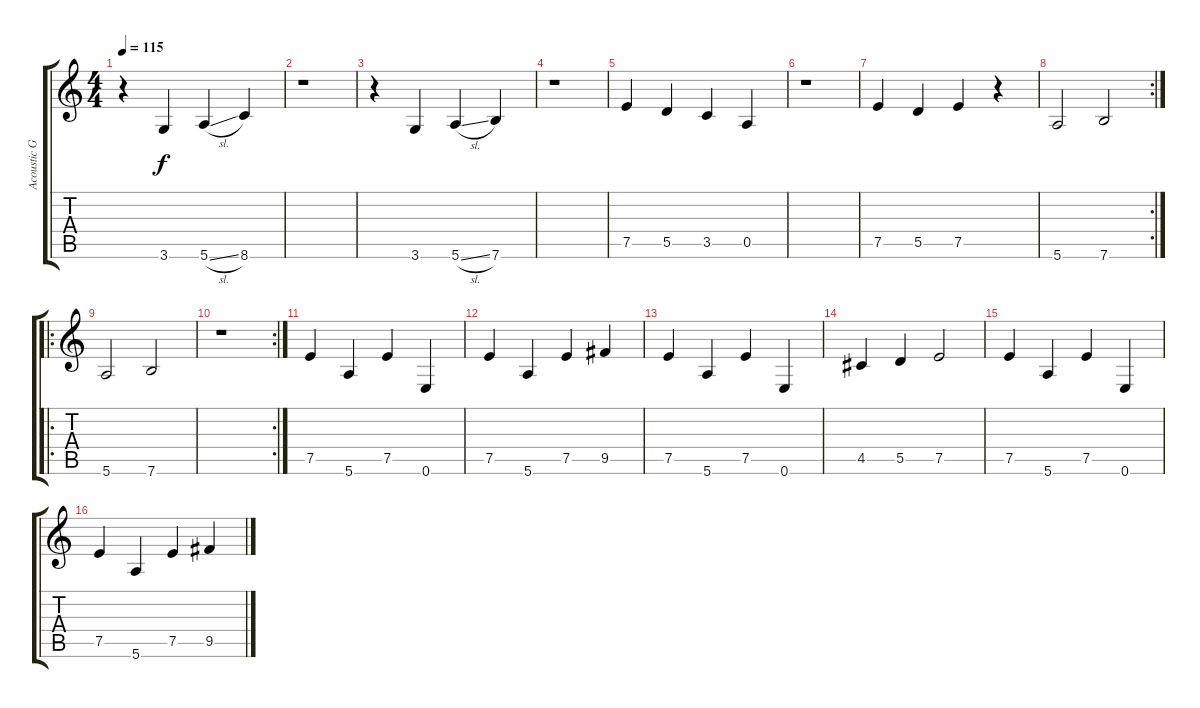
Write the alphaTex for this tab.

\track ("Acoustic Guitar #2" "Acoustic G") {instrument acousticguitarnylon}
\staff {score tabs}
\tuning (E4 B3 G3 D3 A2 E2) {hide}
\ts (4 4)
\tempo 115
\clef g2
\ks c
r.4{dy f} 3.6.4 5.6{sl}.4 8.6.4 |
r.1 |
r.4 3.6.4 5.6{sl}.4 7.6.4 |
r.1 |
7.5.4 5.5.4 3.5.4 0.5.4 |
r.1 |
7.5.4 5.5.4 7.5.4 r.4 |
\rc 2
5.6.2 7.6.2 |
\ro
5.6.2 7.6.2 |
\rc 2
r.1 |
7.5.4 5.6.4 7.5.4 0.6.4 |
7.5.4 5.6.4 7.5.4 9.5.4 |
7.5.4 5.6.4 7.5.4 0.6.4 |
4.5.4 5.5.4 7.5.2 |
7.5.4 5.6.4 7.5.4 0.6.4 |
7.5.4 5.6.4 7.5.4 9.5.4
